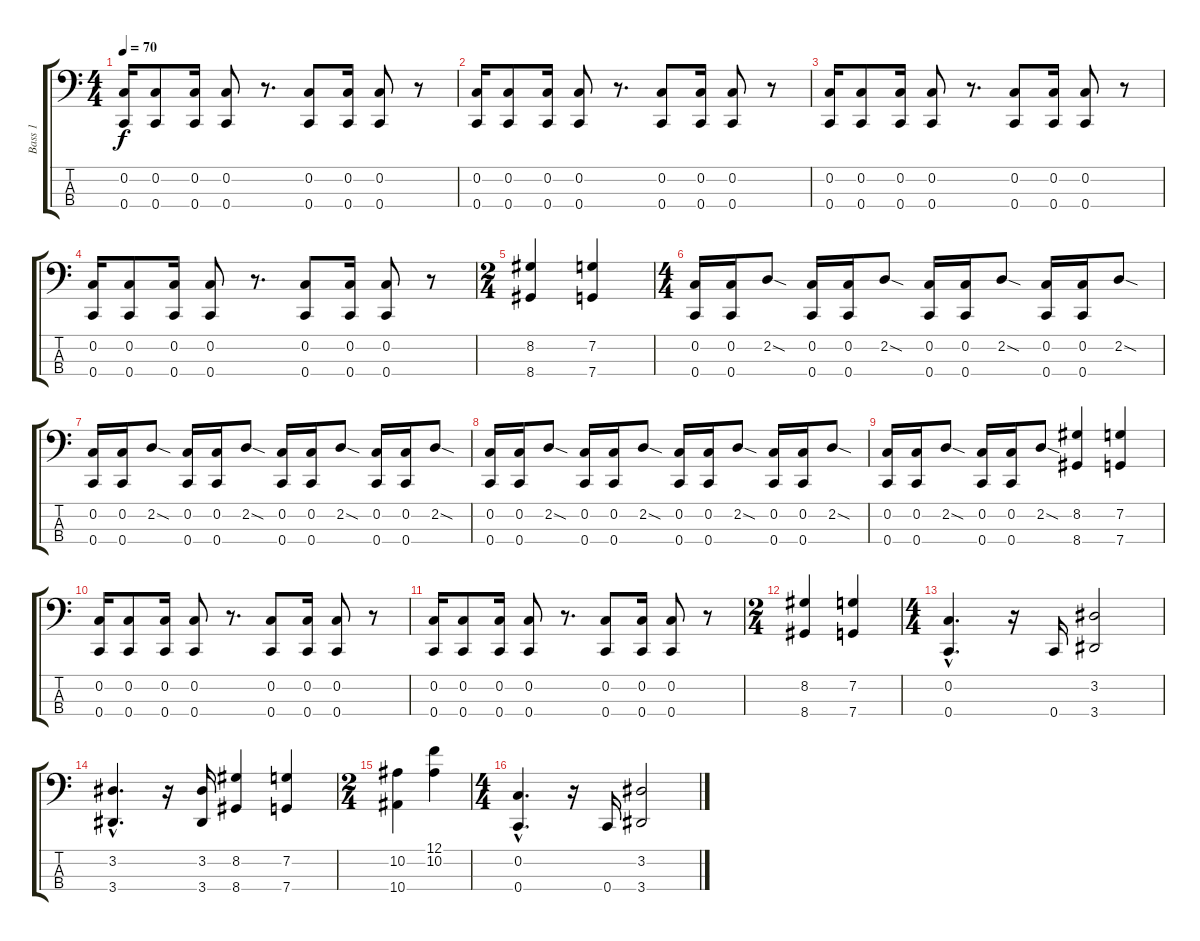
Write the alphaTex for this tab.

\track ("Bass 1" "Bass 1") {instrument electricbassfinger}
\staff {score tabs}
\tuning (F2 C2 G1 C1) {hide}
\ts (4 4)
\tempo 70
\clef f4
\ks c
(0.2 0.4).16{dy f} (0.2 0.4).8 (0.2 0.4).16 (0.2 0.4).8 r.8{d} (0.2 0.4).8 (0.2 0.4).16 (0.2 0.4).8 r.8 |
(0.2 0.4).16 (0.2 0.4).8 (0.2 0.4).16 (0.2 0.4).8 r.8{d} (0.2 0.4).8 (0.2 0.4).16 (0.2 0.4).8 r.8 |
(0.2 0.4).16 (0.2 0.4).8 (0.2 0.4).16 (0.2 0.4).8 r.8{d} (0.2 0.4).8 (0.2 0.4).16 (0.2 0.4).8 r.8 |
(0.2 0.4).16 (0.2 0.4).8 (0.2 0.4).16 (0.2 0.4).8 r.8{d} (0.2 0.4).8 (0.2 0.4).16 (0.2 0.4).8 r.8 |
\ts (2 4)
(8.2 8.4).4 (7.2 7.4).4 |
\ts (4 4)
(0.2 0.4).16 (0.2 0.4).16 2.2{sod}.8 (0.2 0.4).16 (0.2 0.4).16 2.2{sod}.8 (0.2 0.4).16 (0.2 0.4).16 2.2{sod}.8 (0.2 0.4).16 (0.2 0.4).16 2.2{sod}.8 |
(0.2 0.4).16 (0.2 0.4).16 2.2{sod}.8 (0.2 0.4).16 (0.2 0.4).16 2.2{sod}.8 (0.2 0.4).16 (0.2 0.4).16 2.2{sod}.8 (0.2 0.4).16 (0.2 0.4).16 2.2{sod}.8 |
(0.2 0.4).16 (0.2 0.4).16 2.2{sod}.8 (0.2 0.4).16 (0.2 0.4).16 2.2{sod}.8 (0.2 0.4).16 (0.2 0.4).16 2.2{sod}.8 (0.2 0.4).16 (0.2 0.4).16 2.2{sod}.8 |
(0.2 0.4).16 (0.2 0.4).16 2.2{sod}.8 (0.2 0.4).16 (0.2 0.4).16 2.2{sod}.8 (8.2 8.4).4 (7.2 7.4).4 |
(0.2 0.4).16 (0.2 0.4).8 (0.2 0.4).16 (0.2 0.4).8 r.8{d} (0.2 0.4).8 (0.2 0.4).16 (0.2 0.4).8 r.8 |
(0.2 0.4).16 (0.2 0.4).8 (0.2 0.4).16 (0.2 0.4).8 r.8{d} (0.2 0.4).8 (0.2 0.4).16 (0.2 0.4).8 r.8 |
\ts (2 4)
(8.2 8.4).4 (7.2 7.4).4 |
\ts (4 4)
(0.2{hac} 0.4{hac}).4{d} r.16 0.4.16 (3.2 3.4).2 |
(3.2{hac} 3.4{hac}).4{d} r.16 (3.2 3.4).16 (8.2 8.4).4 (7.2 7.4).4 |
\ts (2 4)
(10.2 10.4).4 (12.1 10.2).4 |
\ts (4 4)
(0.2{hac} 0.4{hac}).4{d} r.16 0.4.16 (3.2 3.4).2
